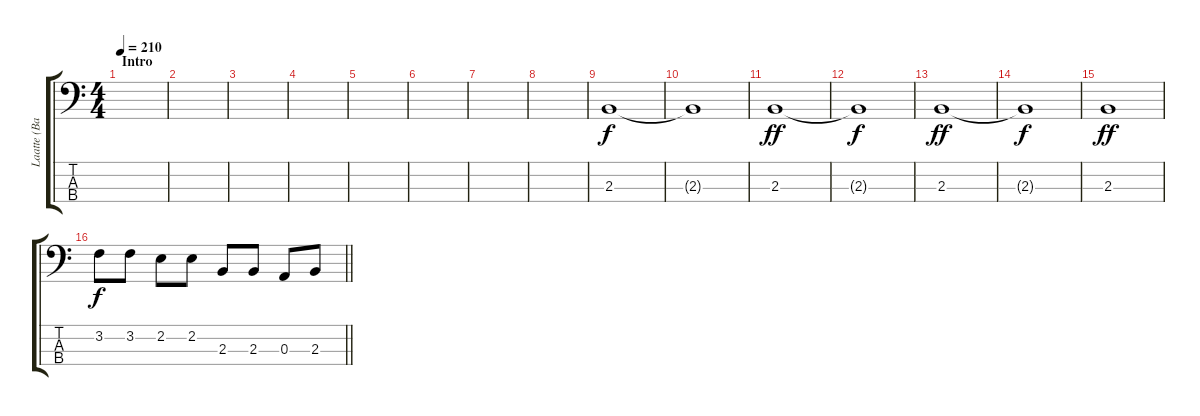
\track ("Laatte (Bass)" "Laatte (Ba") {instrument electricbassfinger}
\staff {score tabs}
\tuning (G2 D2 A1 E1) {hide}
\ts (4 4)
\section ("" "Intro")
\tempo 210
\clef f4
\ks c
|
|
|
|
|
|
|
|
2.3.1 |
2.3{t}.1{dy f} |
2.3.1{dy ff} |
2.3{t}.1{dy f} |
2.3.1{dy ff} |
2.3{t}.1{dy f} |
2.3.1{dy ff} |
\barLineRight lightlight
3.2.8{dy f} 3.2.8 2.2.8 2.2.8 2.3.8 2.3.8 0.3.8 2.3.8
